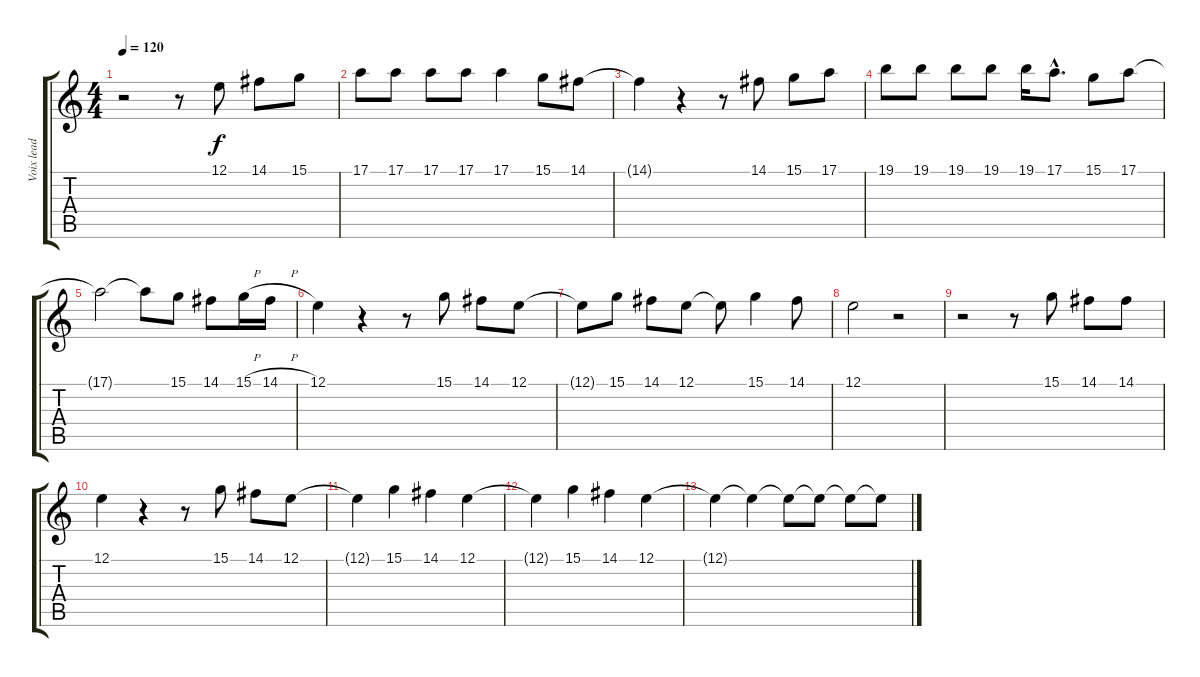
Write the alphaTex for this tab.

\track ("Voix lead" "Voix lead") {instrument accordion}
\staff {score tabs}
\tuning (E4 B3 G3 D3 A2 E2) {hide}
\ts (4 4)
\tempo 120
\clef g2
\ks c
r.2{dy f} r.8 12.1.8 14.1.8 15.1.8 |
17.1.8 17.1.8 17.1.8 17.1.8 17.1.4 15.1.8 14.1.8 |
14.1{t}.4 r.4 r.8 14.1.8 15.1.8 17.1.8 |
19.1.8 19.1.8 19.1.8 19.1.8 19.1.16 17.1{hac}.8{d} 15.1.8 17.1.8 |
17.1{t}.2 17.1{t}.8 15.1.8 14.1.8 15.1{h}.16 14.1{h}.16 |
12.1.4 r.4 r.8 15.1.8 14.1.8 12.1.8 |
12.1{t}.8 15.1.8 14.1.8 12.1.8 12.1{t}.8 15.1.4 14.1.8 |
12.1.2 r.2 |
r.2 r.8 15.1.8 14.1.8 14.1.8 |
12.1.4 r.4 r.8 15.1.8 14.1.8 12.1.8 |
12.1{t}.4 15.1.4 14.1.4 12.1.4 |
12.1{t}.4 15.1.4 14.1.4 12.1.4 |
12.1{t}.4{volume 11} 12.1{t}.4{volume 9} 12.1{t}.8{volume 7} 12.1{t}.8{volume 5} 12.1{t}.8{volume 3} 12.1{t}.8{volume 1}
